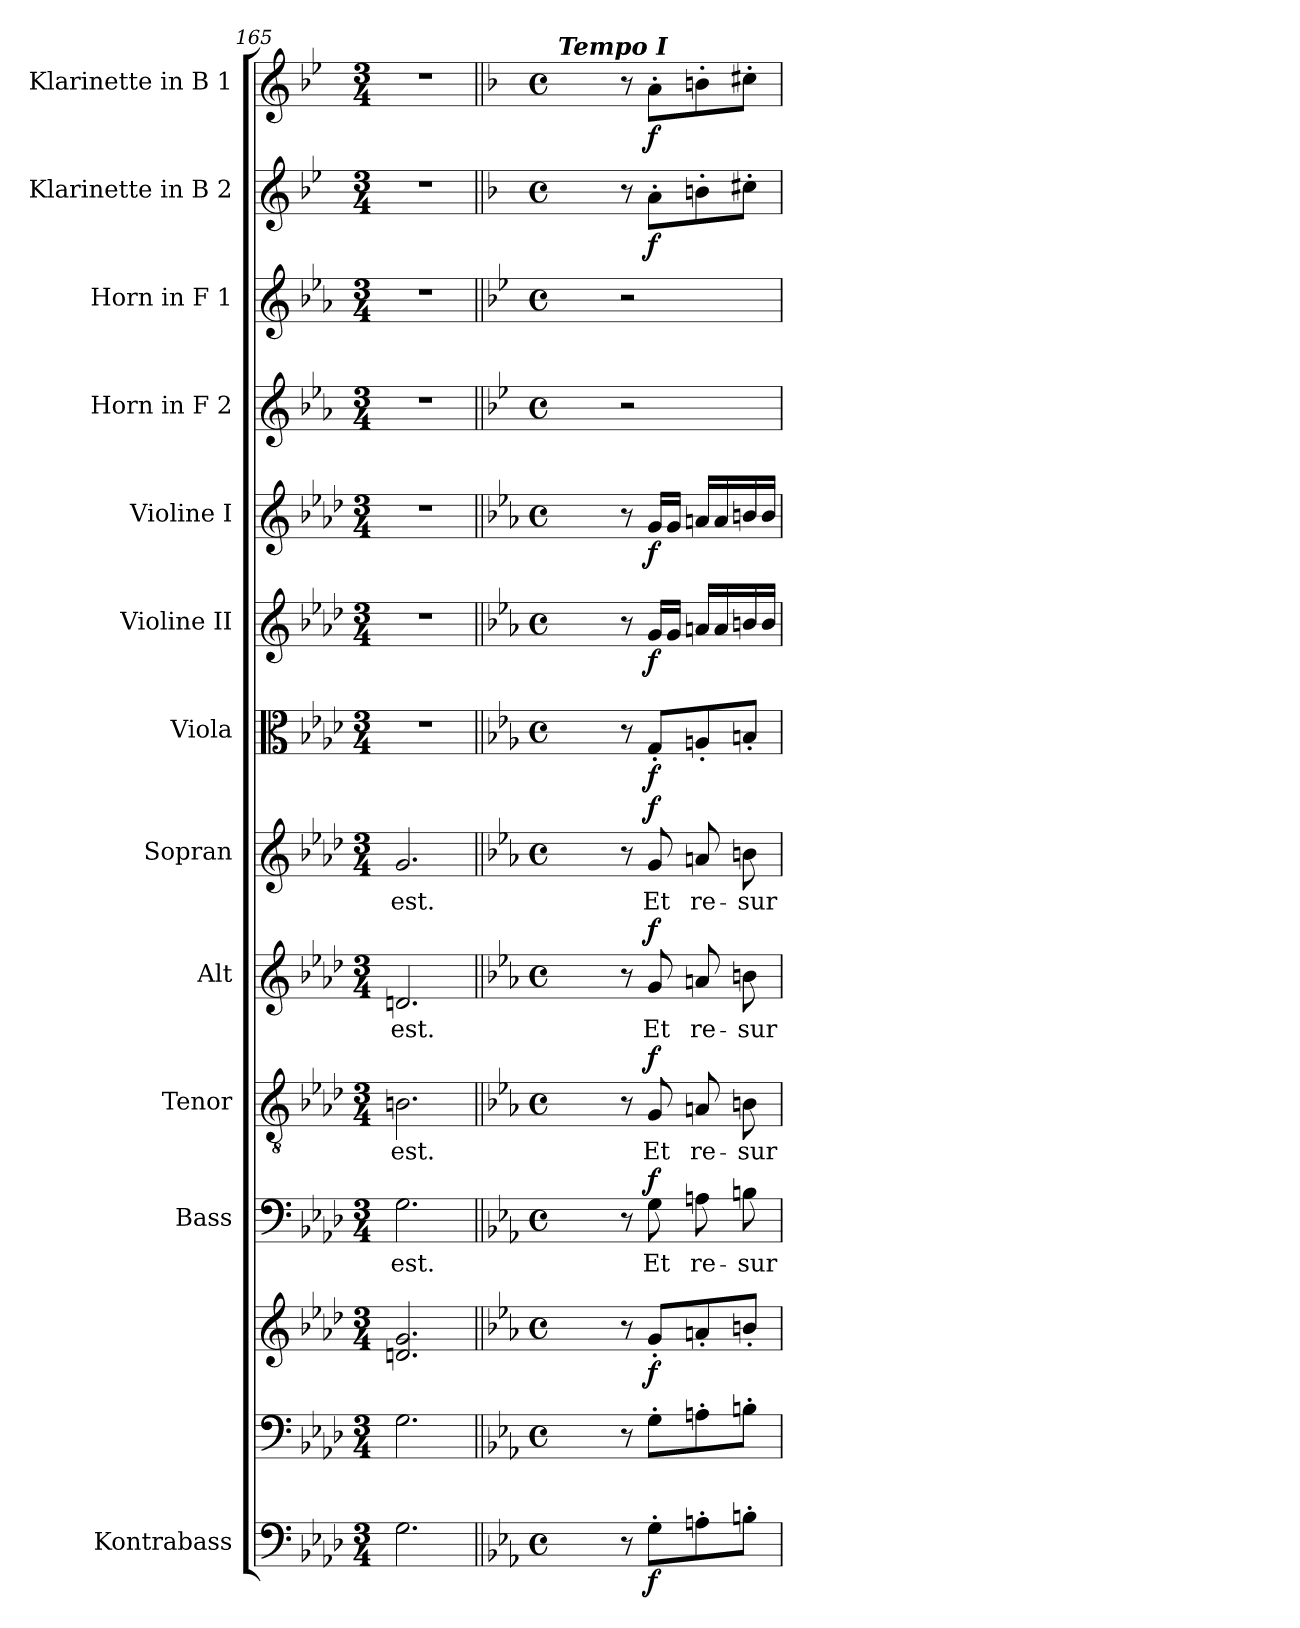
**kern	**dynam	**kern	**kern	**dynam	**kern	**text	**dynam	**kern	**text	**dynam	**kern	**text	**dynam	**kern	**text	**dynam	**kern	**dynam	**kern	**dynam	**kern	**dynam	**kern	**kern	**kern	**dynam	**kern	**dynam
*part13	*part13	*part12	*part12	*part12	*part11	*part11	*part11	*part10	*part10	*part10	*part9	*part9	*part9	*part8	*part8	*part8	*part7	*part7	*part6	*part6	*part5	*part5	*part4	*part3	*part2	*part2	*part1	*part1
*staff14	*staff14	*staff13	*staff12	*staff12/13	*staff11	*staff11	*staff11	*staff10	*staff10	*staff10	*staff9	*staff9	*staff9	*staff8	*staff8	*staff8	*staff7	*staff7	*staff6	*staff6	*staff5	*staff5	*staff4	*staff3	*staff2	*staff2	*staff1	*staff1
*I"Kontrabass	*	*	*	*	*I"Bass	*	*	*I"Tenor	*	*	*I"Alt	*	*	*I"Sopran	*	*	*I"Viola	*	*I"Violine II	*	*I"Violine I	*	*I"Horn in F 2	*I"Horn in F 1	*I"Klarinette in B 2	*	*I"Klarinette in B 1	*
*I'Kb.	*	*	*	*	*I'B	*	*	*I'T	*	*	*I'A	*	*	*I'S	*	*	*I'Vla.	*	*I'Vl. II	*	*I'Vl. I	*	*I'Hrn. 2	*I'Hrn. 1	*	*	*	*
*clefF4	*	*clefF4	*clefG2	*	*clefF4	*	*	*clefGv2	*	*	*clefG2	*	*	*clefG2	*	*	*clefC3	*	*clefG2	*	*clefG2	*	*clefG2	*clefG2	*clefG2	*	*clefG2	*
*ITrd7c12	*	*	*	*	*	*	*	*	*	*	*	*	*	*	*	*	*	*	*	*	*	*	*ITrd4c7	*ITrd4c7	*ITrd1c2	*	*ITrd1c2	*
*k[b-e-a-d-]	*	*k[b-e-a-d-]	*k[b-e-a-d-]	*	*k[b-e-a-d-]	*	*	*k[b-e-a-d-]	*	*	*k[b-e-a-d-]	*	*	*k[b-e-a-d-]	*	*	*k[b-e-a-d-]	*	*k[b-e-a-d-]	*	*k[b-e-a-d-]	*	*k[b-e-a-d-]	*k[b-e-a-d-]	*k[b-e-a-d-]	*	*k[b-e-a-d-]	*
*A-:	*	*A-:	*A-:	*	*A-:	*	*	*A-:	*	*	*A-:	*	*	*A-:	*	*	*A-:	*	*A-:	*	*A-:	*	*A-:	*A-:	*A-:	*	*A-:	*
*M3/4	*	*M3/4	*M3/4	*	*M3/4	*	*	*M3/4	*	*	*M3/4	*	*	*M3/4	*	*	*M3/4	*	*M3/4	*	*M3/4	*	*M3/4	*M3/4	*M3/4	*	*M3/4	*
=165	=165	=165	=165	=165	=165	=165	=165	=165	=165	=165	=165	=165	=165	=165	=165	=165	=165	=165	=165	=165	=165	=165	=165	=165	=165	=165	=165	=165
!	!	!	!	!	!	!LO:LY:b	!	!	!LO:LY:b	!	!	!LO:LY:b	!	!	!LO:LY:b	!	!	!	!	!	!	!	!	!	!	!	!	!
2.GG\	.	2.G\	2.dn/ 2.g/	.	2.G\	est.	.	2.Bn\	est.	.	2.dn/	est.	.	2.g/	est.	.	2.r	.	2.r	.	2.r	.	2.r	2.r	2.r	.	2.r	.
=166||	=166||	=166||	=166||	=166||	=166||	=166||	=166||	=166||	=166||	=166||	=166||	=166||	=166||	=166||	=166||	=166||	=166||	=166||	=166||	=166||	=166||	=166||	=166||	=166||	=166||	=166||	=166||	=166||
*k[b-e-a-]	*	*k[b-e-a-]	*k[b-e-a-]	*	*k[b-e-a-]	*	*	*k[b-e-a-]	*	*	*k[b-e-a-]	*	*	*k[b-e-a-]	*	*	*k[b-e-a-]	*	*k[b-e-a-]	*	*k[b-e-a-]	*	*k[b-e-a-]	*k[b-e-a-]	*k[b-e-a-]	*	*k[b-e-a-]	*
*E-:	*	*E-:	*E-:	*	*E-:	*	*	*E-:	*	*	*E-:	*	*	*E-:	*	*	*E-:	*	*E-:	*	*E-:	*	*E-:	*E-:	*E-:	*	*E-:	*
*M4/4	*	*M4/4	*M4/4	*	*M4/4	*	*	*M4/4	*	*	*M4/4	*	*	*M4/4	*	*	*M4/4	*	*M4/4	*	*M4/4	*	*M4/4	*M4/4	*M4/4	*	*M4/4	*
*met(c)	*	*met(c)	*met(c)	*	*met(c)	*	*	*met(c)	*	*	*met(c)	*	*	*met(c)	*	*	*met(c)	*	*met(c)	*	*met(c)	*	*met(c)	*met(c)	*met(c)	*	*met(c)	*
!	!	!	!	!	!	!	!	!	!	!	!	!	!	!	!	!	!	!	!	!	!	!	!	!	!	!	!LO:TX:a:Bi:t=Tempo I	!
2ryy	.	2ryy	2ryy	.	2ryy	.	.	2ryy	.	.	2ryy	.	.	2ryy	.	.	2ryy	.	2ryy	.	2ryy	.	2ryy	2ryy	2ryy	.	2ryy	.
8r	.	8r	8r	.	8r	.	.	8r	.	.	8r	.	.	8r	.	.	8r	.	8r	.	8r	.	2r	2r	8r	.	8r	.
!	!LO:DY:b	!	!	!LO:DY:b	!	!LO:LY:b	!LO:DY:a	!	!LO:LY:b	!LO:DY:a	!	!LO:LY:b	!LO:DY:a	!	!LO:LY:b	!LO:DY:a	!	!LO:DY:b	!	!LO:DY:b	!	!LO:DY:b	!	!	!	!LO:DY:b	!	!LO:DY:b
8GG'>\L	f	8G'>\L	8g'</L	f	8G\	Et	f	8G/	Et	f	8g/	Et	f	8g/	Et	f	8G'</L	f	16g/LL	f	16g/LL	f	.	.	8g'>\L	f	8g'>\L	f
.	.	.	.	.	.	.	.	.	.	.	.	.	.	.	.	.	.	.	16g/JJ	.	16g/JJ	.	.	.	.	.	.	.
!	!	!	!	!	!	!LO:LY:b	!	!	!LO:LY:b	!	!	!LO:LY:b	!	!	!LO:LY:b	!	!	!	!	!	!	!	!	!	!	!	!	!
8AAn'>\	.	8An'>\	8an'</	.	8An\	re-	.	8An/	re-	.	8an/	re-	.	8an/	re-	.	8An'</	.	16an/LL	.	16an/LL	.	.	.	8an'>\	.	8an'>\	.
.	.	.	.	.	.	.	.	.	.	.	.	.	.	.	.	.	.	.	16a/	.	16a/	.	.	.	.	.	.	.
!	!	!	!	!	!	!LO:LY:b	!	!	!LO:LY:b	!	!	!LO:LY:b	!	!	!LO:LY:b	!	!	!	!	!	!	!	!	!	!	!	!	!
8BBn'>\J	.	8Bn'>\J	8bn'</J	.	8Bn\	-sur-	.	8Bn\	-sur-	.	8bn\	-sur-	.	8bn\	-sur-	.	8Bn'</J	.	16bn/	.	16bn/	.	.	.	8bn'>\J	.	8bn'>\J	.
.	.	.	.	.	.	.	.	.	.	.	.	.	.	.	.	.	.	.	16b/JJ	.	16b/JJ	.	.	.	.	.	.	.
=	=	=	=	=	=	=	=	=	=	=	=	=	=	=	=	=	=	=	=	=	=	=	=	=	=	=	=	=
*-	*-	*-	*-	*-	*-	*-	*-	*-	*-	*-	*-	*-	*-	*-	*-	*-	*-	*-	*-	*-	*-	*-	*-	*-	*-	*-	*-	*-
